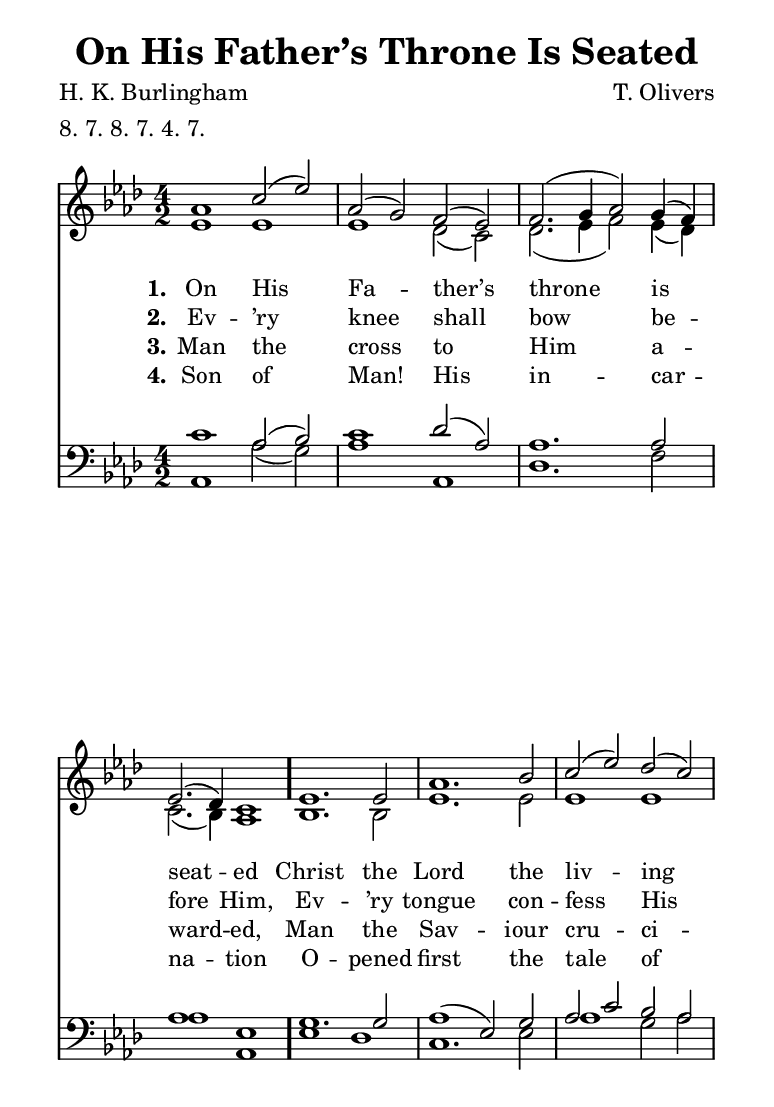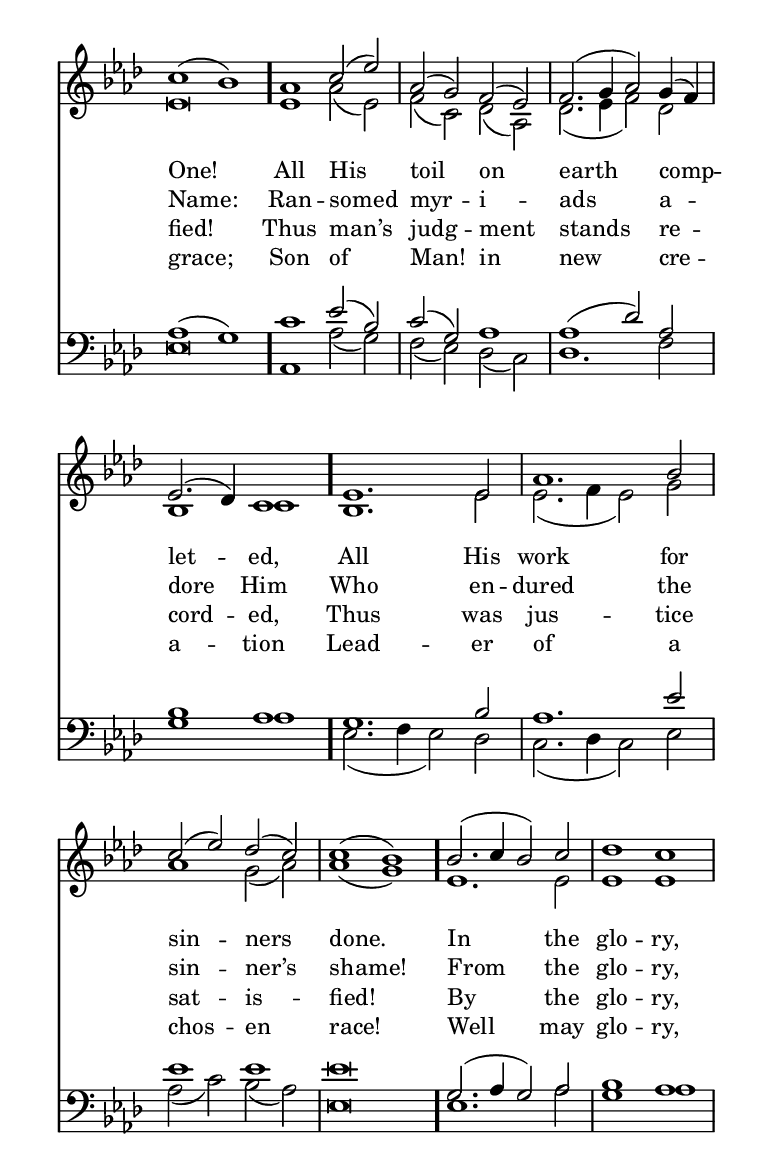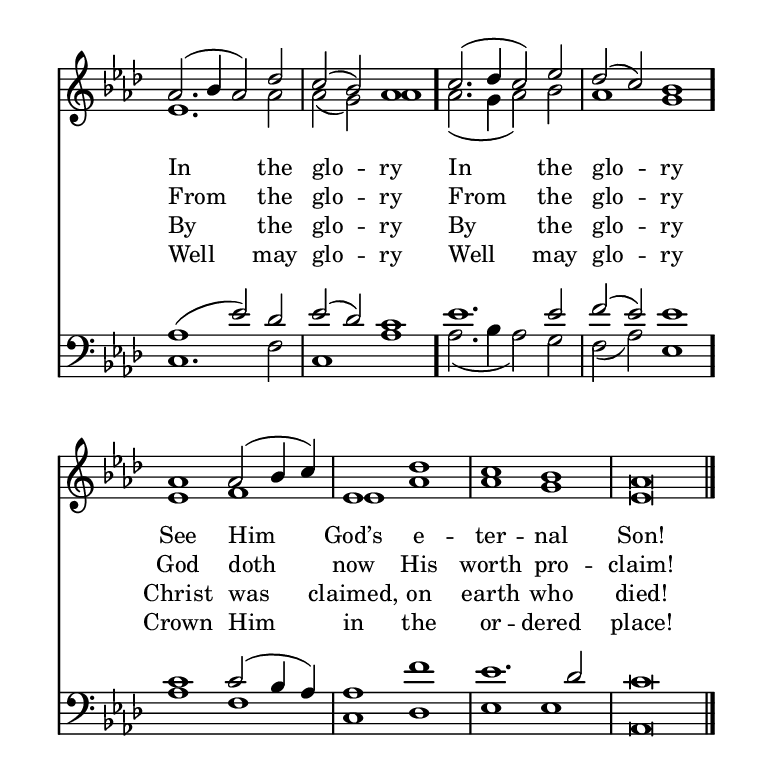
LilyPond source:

\include "common/global.ily"
\paper {
  \include "common/paper.ily"
  system-count = #(cond (is-eogsized 4) (#t #f))
}

\header{
  hymnnumber = "185"
  title = "On His Father’s Throne Is Seated"
  tunename = ""
  meter = "8. 7. 8. 7. 4. 7."
  poet = "H. K. Burlingham"
  composer = "T. Olivers"
  %copyright = ""
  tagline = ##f
}

% for fermata in MIDI
ta = { \tempo 2=100 }
tb = { \tempo 2=50 }

global = {
  \include "common/overrides.ily"
  \override Staff.TimeSignature.style = #'()
  \time 4/2
  \override Score.MetronomeMark.transparent = ##t % hide all fermata changes too
  \ta
  \key aes \major
  \autoBeamOff
}

notesSoprano = {
\global
\relative c'' {

  aes1 c2( ees) | aes,( g) f( ees) | f2.( g4 aes2) g4( f) | ees2.( des4) c1 |
  ees1. ees2 | aes1. bes2 | c2( ees) des( c) | c1( bes) |
  aes1 c2( ees) | aes,( g) f( ees) | f2.( g4 aes2) g4( f) | ees2.( des4) c1 |
  ees1. ees2 | aes1. bes2 | c( ees) des( c) | c1( bes) |
  bes2.( c4 bes2) c | des1 c | aes2.( bes4 aes2) des2 | c2( bes) aes1 |
  c2.( des4 c2) ees | des( c) bes1 |
  aes1 aes2( bes4 c) | ees,1 des' | c bes | aes\breve
  \bar "|."

}
}

notesAlto = {
\global
\relative e' {

  ees1 ees | ees des2( c) | des2.( ees4 f2) ees4( des) | c2.( bes4) aes1 |
  bes1. bes2 | ees1. ees2 | ees1 ees | ees\breve |
  ees1 aes2( ees) | f( c) des( aes) | des2.( ees4 f2) des2 | bes1 c |
  bes1. ees2 | ees2.( f4 ees2) g | aes1 g2( aes) | aes1( g) |
  ees1. ees2 | ees1 ees | ees1. aes2 | aes( g) aes1 |
  aes2.( g4 aes2) bes2 | aes1 g |
  ees1 f | ees aes | aes g | ees\breve

}
}

notesTenor = {
\global
\relative a {

  c1 aes2( bes) | c1 des2( aes) | aes1. aes2 | aes1 ees |
  g1. g2 | aes1( ees2) g2 | aes2 c bes aes | aes1( g) |
  c1 ees2( bes) | c( g) aes1 | aes1( des2) aes2 | bes1 aes |
  g1. bes2 | aes1. ees'2 | ees1 ees | ees\breve |
  g,2.( aes4 g2) aes | bes1 aes | aes1( ees'2) des | ees( des) c1 |
  ees1. ees2 | f2( ees) ees1 |
  c1 c2( bes4 aes) | aes1 f' | ees1. des2 | c\breve

}
}

notesBass = {
\global
\relative f, {

  aes1 aes'2( g) | aes1 aes, | des1. f2 | aes1 aes, |
  ees'1 des | c1. ees2 | aes1 g2 aes | ees\breve
  aes,1 aes'2( g) | f( ees) des( c) | des1. f2 | g1 aes1 |
  ees2.( f4 ees2) des | c2.( des4 c2) ees2 | aes( c) bes( aes) | ees\breve |
  ees1. aes2 | g1 aes | c,1. f2 | c1 aes' |
  aes2.( bes4 aes2) g | f( aes) ees1 |
  aes1 f | c des | ees ees | aes,\breve

}
}

wordsA = \lyricmode {
\set stanza = "1."

On His Fa -- ther’s throne is seat -- ed \bar "."
Christ the Lord the liv -- ing One! \bar "."
All His toil on earth comp -- let -- ed, \bar "."
All His work for sin -- ners done. \bar "."
%{HIDE>%} In the glo -- ry, In the glo -- ry \bar "." %{<HIDE%}
In the glo -- ry \bar "."
See Him God’s e -- ter -- nal Son! \bar "."

}

wordsB = \lyricmode {
\set stanza = "2."

Ev -- ’ry knee shall bow be -- fore Him,
Ev -- ’ry tongue con -- fess His Name:
Ran -- somed myr -- i -- ads a -- dore Him
Who en -- dured the sin -- ner’s shame!
%{HIDE>%} From the glo -- ry, From the glo -- ry %{<HIDE%}
From the glo -- ry
God doth now His worth pro -- claim!

}

wordsC = \lyricmode {
\set stanza = "3."

Man the cross to Him a -- ward -- ed,
Man the Sav -- iour cru -- ci -- fied!
Thus man’s judg -- ment stands re -- cord -- ed,
Thus was jus -- tice sat -- is -- fied!
%{HIDE>%} By the glo -- ry, By the glo -- ry %{<HIDE%}
By the glo -- ry
Christ was claimed, on earth who died!

}

wordsD = \lyricmode {
\set stanza = "4."

Son of Man! His in -- car -- na -- tion
O -- pened first the tale of grace;
Son of Man! in new cre -- a -- tion
Lead -- er of a chos -- en race!
%{HIDE>%} Well may glo -- ry, Well may glo -- ry %{<HIDE%}
Well may glo -- ry
Crown Him in the or -- dered place!

}

\score {
  \context ChoirStaff <<
    \context Staff = upper <<
      \set ChoirStaff.systemStartDelimiter = #'SystemStartBar
      \context Voice  = sopranos { \voiceOne << \notesSoprano >> }
      \context Voice  = altos { \voiceTwo << \notesAlto >> }
      \context Lyrics = one   \lyricsto sopranos \wordsA
      \context Lyrics = two   \lyricsto sopranos \wordsB
      \context Lyrics = three \lyricsto sopranos \wordsC
      \context Lyrics = four  \lyricsto sopranos \wordsD
    >>
    \context Staff = men <<
      \clef bass
      \context Voice  = tenors { \voiceOne << \notesTenor >> }
      \context Voice  = basses { \voiceTwo << \notesBass >> }
    >>
  >>
  \layout {
    \include "common/layout.ily"
  }
  \midi{
    \include "common/midi.ily"
  }
}

\version "2.18.0"  % necessary for upgrading to future LilyPond versions.

% vi:set et ts=2 sw=2 ai nocindent syntax=lilypond:
